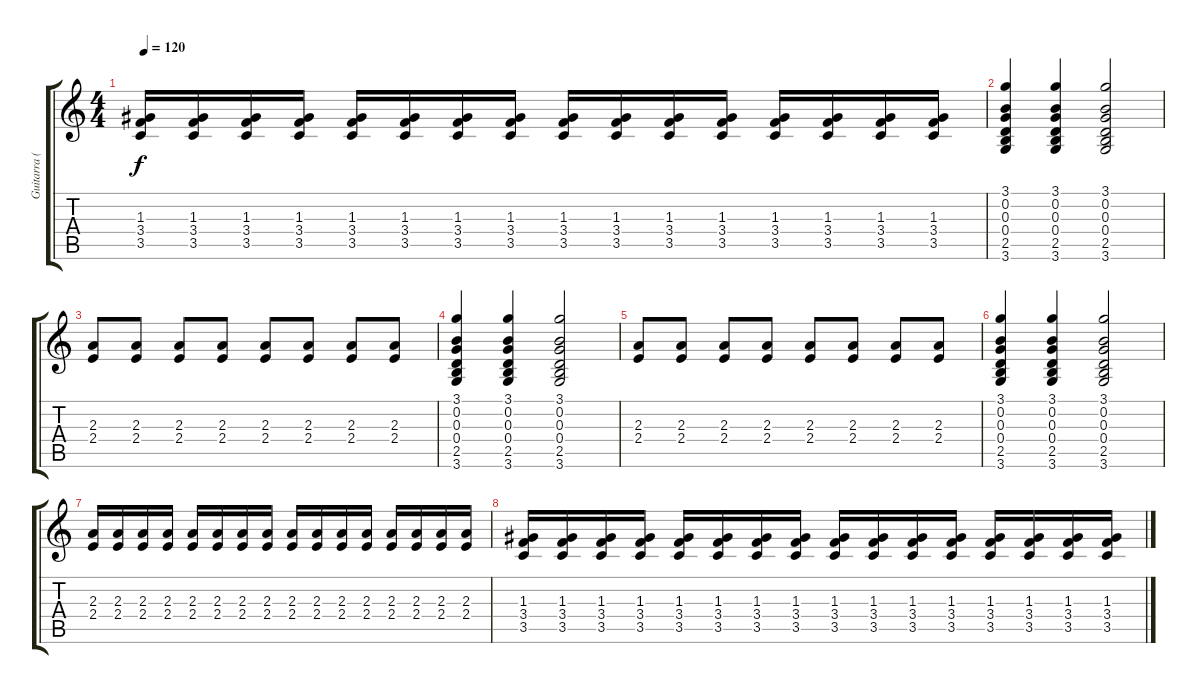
\track ("Guitarra (Pedro Ziese)" "Guitarra (") {instrument distortionguitar}
\staff {score tabs}
\tuning (E4 B3 G3 D3 A2 E2) {hide}
\ts (4 4)
\tempo 120
\clef g2
\ks c
(1.3 3.4 3.5).16{dy f} (1.3 3.4 3.5).16 (1.3 3.4 3.5).16 (1.3 3.4 3.5).16 (1.3 3.4 3.5).16 (1.3 3.4 3.5).16 (1.3 3.4 3.5).16 (1.3 3.4 3.5).16 (1.3 3.4 3.5).16 (1.3 3.4 3.5).16 (1.3 3.4 3.5).16 (1.3 3.4 3.5).16 (1.3 3.4 3.5).16 (1.3 3.4 3.5).16 (1.3 3.4 3.5).16 (1.3 3.4 3.5).16 |
(3.1 0.2 0.3 0.4 2.5 3.6).4{volume 6} (3.1 0.2 0.3 0.4 2.5 3.6).4 (3.1 0.2 0.3 0.4 2.5 3.6).2 |
(2.3 2.4).8 (2.3 2.4).8 (2.3 2.4).8 (2.3 2.4).8 (2.3 2.4).8 (2.3 2.4).8 (2.3 2.4).8 (2.3 2.4).8 |
(3.1 0.2 0.3 0.4 2.5 3.6).4 (3.1 0.2 0.3 0.4 2.5 3.6).4 (3.1 0.2 0.3 0.4 2.5 3.6).2 |
(2.3 2.4).8 (2.3 2.4).8 (2.3 2.4).8 (2.3 2.4).8 (2.3 2.4).8 (2.3 2.4).8 (2.3 2.4).8 (2.3 2.4).8 |
(3.1 0.2 0.3 0.4 2.5 3.6).4 (3.1 0.2 0.3 0.4 2.5 3.6).4 (3.1 0.2 0.3 0.4 2.5 3.6).2 |
(2.3 2.4).16 (2.3 2.4).16 (2.3 2.4).16 (2.3 2.4).16 (2.3 2.4).16 (2.3 2.4).16 (2.3 2.4).16 (2.3 2.4).16 (2.3 2.4).16 (2.3 2.4).16 (2.3 2.4).16 (2.3 2.4).16 (2.3 2.4).16 (2.3 2.4).16 (2.3 2.4).16 (2.3 2.4).16 |
(1.3 3.4 3.5).16 (1.3 3.4 3.5).16 (1.3 3.4 3.5).16 (1.3 3.4 3.5).16 (1.3 3.4 3.5).16 (1.3 3.4 3.5).16 (1.3 3.4 3.5).16 (1.3 3.4 3.5).16 (1.3 3.4 3.5).16 (1.3 3.4 3.5).16 (1.3 3.4 3.5).16 (1.3 3.4 3.5).16 (1.3 3.4 3.5).16 (1.3 3.4 3.5).16 (1.3 3.4 3.5).16 (1.3 3.4 3.5).16
